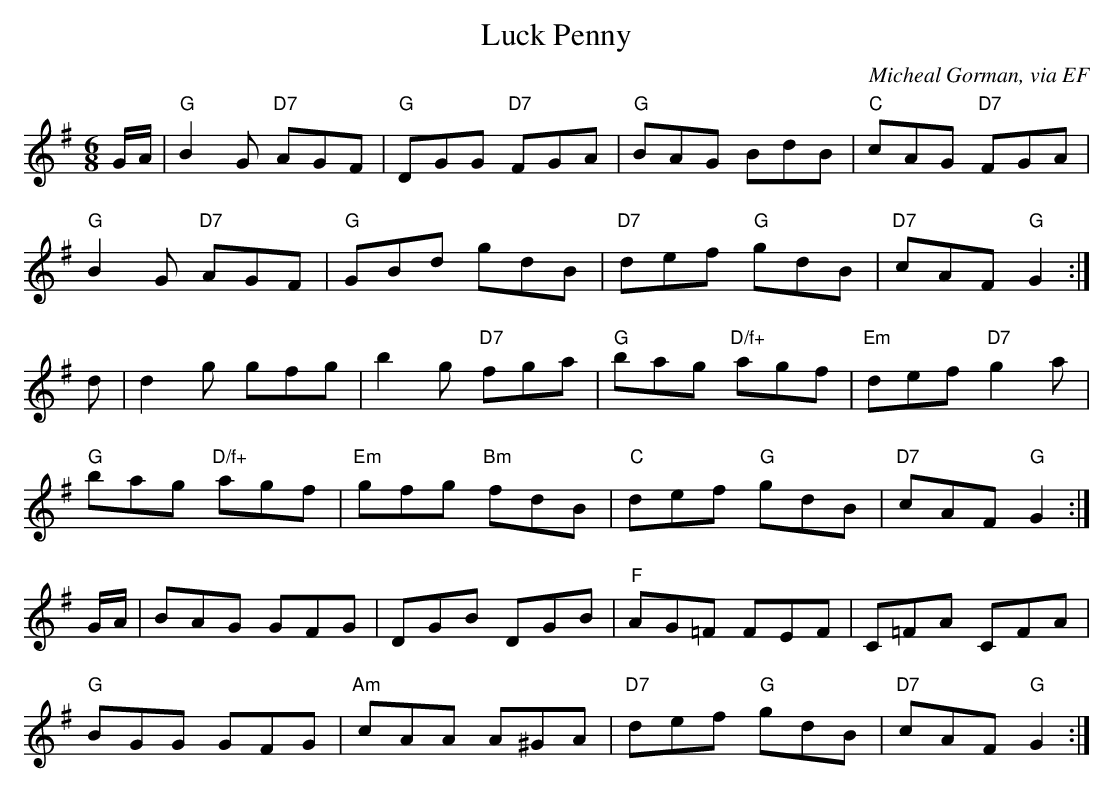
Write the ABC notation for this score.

X:1
T:Luck Penny
C:Micheal Gorman, via EF
M:6/8
L:1/8
K:G
G/2A/2|"G"B2G "D7"AGF|"G"DGG "D7"FGA|"G"BAG BdB|"C"cAG "D7"FGA|
"G"B2G "D7"AGF|"G"GBd gdB|"D7"def "G"gdB|"D7"cAF "G"G2:|
d|d2g gfg|b2g "D7"fga|"G"bag "D/f+"agf|"Em"def "D7"g2a|
"G"bag "D/f+"agf|"Em"gfg "Bm"fdB|"C"def "G"gdB|"D7"cAF "G"G2:|
G/2A/2|BAG GFG|DGB DGB|"F"AG=F FEF|C=FA CFA|
"G"BGG GFG|"Am"cAA A^GA|"D7"def "G"gdB|"D7"cAF "G"G2:|
